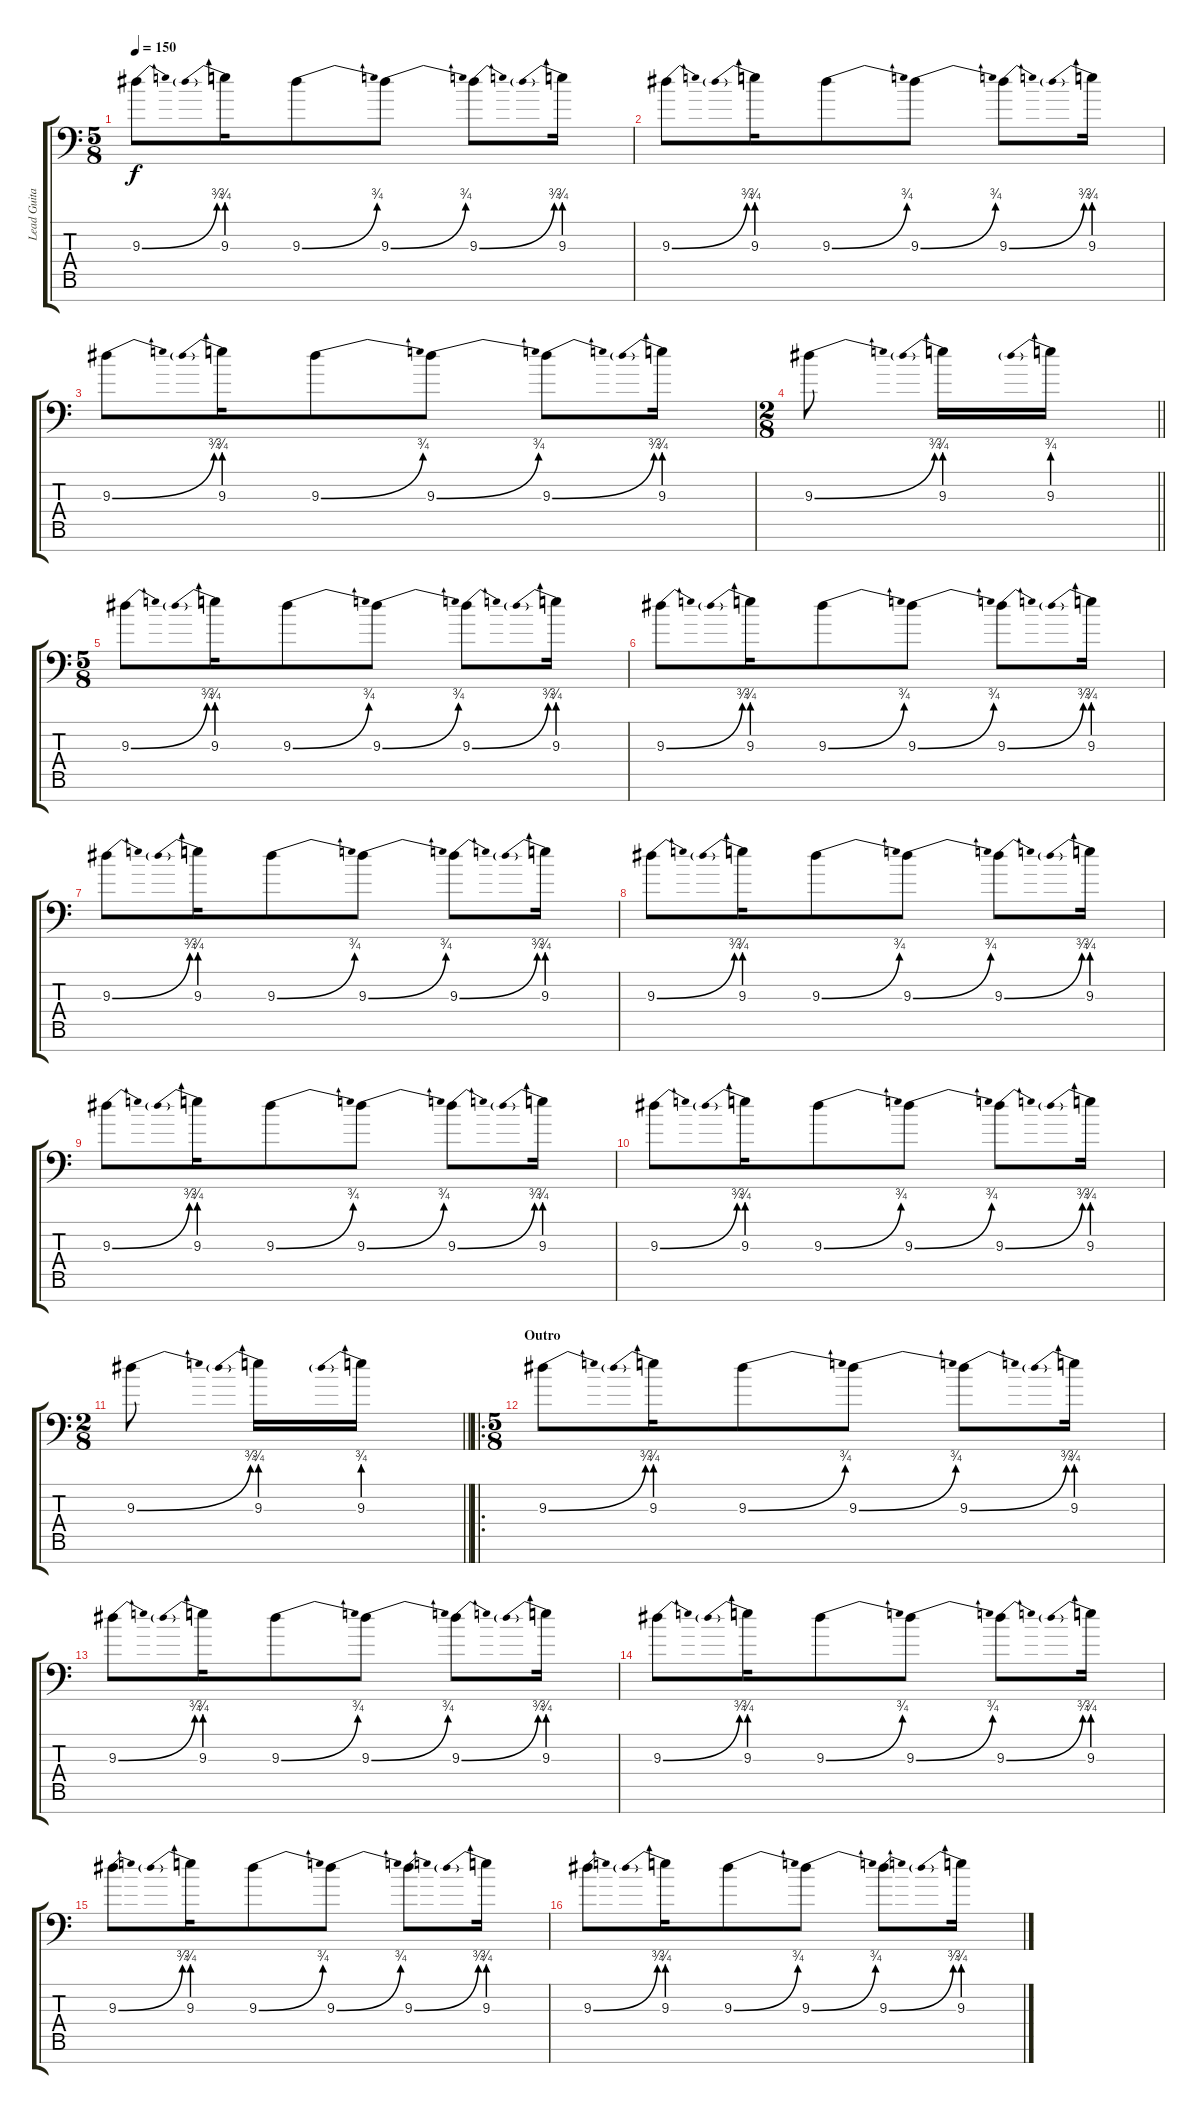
\track ("Lead Guitar" "Lead Guita") {instrument overdrivenguitar}
\staff {score tabs}
\tuning (Eb4 Bb3 Gb3 Db3 Ab2 Eb2 Bb1) {hide}
\ts (5 8)
\tempo 150
\clef f4
\ks c
9.3{be (bend 0 0 60 3)}.8{dy f} 9.3{be (prebend 0 3 60 3)}.16 9.3{be (bend 0 0 60 3)}.8 9.3{be (bend 0 0 60 3)}.8 9.3{be (bend 0 0 60 3)}.8 9.3{be (prebend 0 3 60 3)}.16 |
9.3{be (bend 0 0 60 3)}.8 9.3{be (prebend 0 3 60 3)}.16 9.3{be (bend 0 0 60 3)}.8 9.3{be (bend 0 0 60 3)}.8 9.3{be (bend 0 0 60 3)}.8 9.3{be (prebend 0 3 60 3)}.16 |
9.3{be (bend 0 0 60 3)}.8 9.3{be (prebend 0 3 60 3)}.16 9.3{be (bend 0 0 60 3)}.8 9.3{be (bend 0 0 60 3)}.8 9.3{be (bend 0 0 60 3)}.8 9.3{be (prebend 0 3 60 3)}.16 |
\ts (2 8)
\barLineRight lightlight
9.3{be (bend 0 0 60 3)}.8 9.3{be (prebend 0 3 60 3)}.16 9.3{be (prebend 0 3 60 3)}.16 |
\ts (5 8)
9.3{be (bend 0 0 60 3)}.8 9.3{be (prebend 0 3 60 3)}.16 9.3{be (bend 0 0 60 3)}.8 9.3{be (bend 0 0 60 3)}.8 9.3{be (bend 0 0 60 3)}.8 9.3{be (prebend 0 3 60 3)}.16 |
9.3{be (bend 0 0 60 3)}.8 9.3{be (prebend 0 3 60 3)}.16 9.3{be (bend 0 0 60 3)}.8 9.3{be (bend 0 0 60 3)}.8 9.3{be (bend 0 0 60 3)}.8 9.3{be (prebend 0 3 60 3)}.16 |
9.3{be (bend 0 0 60 3)}.8 9.3{be (prebend 0 3 60 3)}.16 9.3{be (bend 0 0 60 3)}.8 9.3{be (bend 0 0 60 3)}.8 9.3{be (bend 0 0 60 3)}.8 9.3{be (prebend 0 3 60 3)}.16 |
9.3{be (bend 0 0 60 3)}.8 9.3{be (prebend 0 3 60 3)}.16 9.3{be (bend 0 0 60 3)}.8 9.3{be (bend 0 0 60 3)}.8 9.3{be (bend 0 0 60 3)}.8 9.3{be (prebend 0 3 60 3)}.16 |
9.3{be (bend 0 0 60 3)}.8 9.3{be (prebend 0 3 60 3)}.16 9.3{be (bend 0 0 60 3)}.8 9.3{be (bend 0 0 60 3)}.8 9.3{be (bend 0 0 60 3)}.8 9.3{be (prebend 0 3 60 3)}.16 |
9.3{be (bend 0 0 60 3)}.8 9.3{be (prebend 0 3 60 3)}.16 9.3{be (bend 0 0 60 3)}.8 9.3{be (bend 0 0 60 3)}.8 9.3{be (bend 0 0 60 3)}.8 9.3{be (prebend 0 3 60 3)}.16 |
\ts (2 8)
\barLineRight lightlight
9.3{be (bend 0 0 60 3)}.8 9.3{be (prebend 0 3 60 3)}.16 9.3{be (prebend 0 3 60 3)}.16 |
\ro
\ts (5 8)
\section ("" "Outro")
9.3{be (bend 0 0 60 3)}.8 9.3{be (prebend 0 3 60 3)}.16 9.3{be (bend 0 0 60 3)}.8 9.3{be (bend 0 0 60 3)}.8 9.3{be (bend 0 0 60 3)}.8 9.3{be (prebend 0 3 60 3)}.16 |
9.3{be (bend 0 0 60 3)}.8 9.3{be (prebend 0 3 60 3)}.16 9.3{be (bend 0 0 60 3)}.8 9.3{be (bend 0 0 60 3)}.8 9.3{be (bend 0 0 60 3)}.8 9.3{be (prebend 0 3 60 3)}.16 |
9.3{be (bend 0 0 60 3)}.8 9.3{be (prebend 0 3 60 3)}.16 9.3{be (bend 0 0 60 3)}.8 9.3{be (bend 0 0 60 3)}.8 9.3{be (bend 0 0 60 3)}.8 9.3{be (prebend 0 3 60 3)}.16 |
9.3{be (bend 0 0 60 3)}.8 9.3{be (prebend 0 3 60 3)}.16 9.3{be (bend 0 0 60 3)}.8 9.3{be (bend 0 0 60 3)}.8 9.3{be (bend 0 0 60 3)}.8 9.3{be (prebend 0 3 60 3)}.16 |
9.3{be (bend 0 0 60 3)}.8 9.3{be (prebend 0 3 60 3)}.16 9.3{be (bend 0 0 60 3)}.8 9.3{be (bend 0 0 60 3)}.8 9.3{be (bend 0 0 60 3)}.8 9.3{be (prebend 0 3 60 3)}.16
